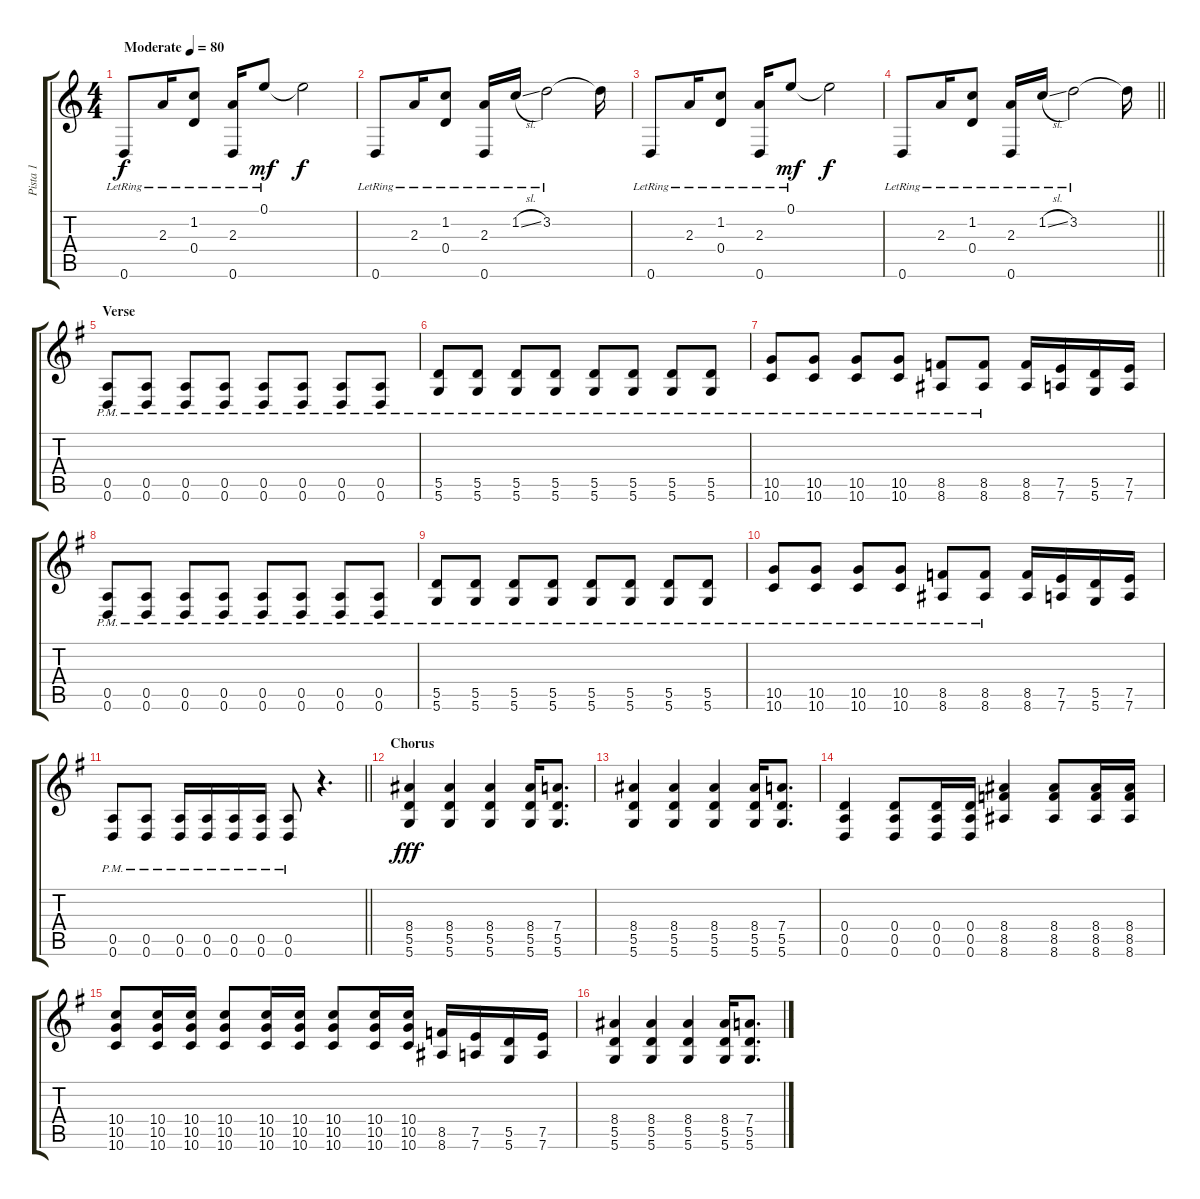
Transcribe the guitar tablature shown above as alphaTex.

\track ("Pista 1" "Pista 1") {instrument overdrivenguitar}
\staff {score tabs}
\tuning (E4 B3 G3 D3 A2 D2) {hide}
\ts (4 4)
\tempo (80 "Moderate")
\clef g2
\ks c
0.6{lr}.8{dy f instrument electricguitarclean} 2.3{lr}.16 (1.2{lr} 0.4{lr}).8 (2.3{lr} 0.6{lr}).16 0.1{lr}.8{dy mf} 0.1{t}.2{dy f} |
0.6{lr}.8 2.3{lr}.16 (1.2{lr} 0.4{lr}).8 (2.3{lr} 0.6{lr}).16 1.2{sl lr}.16 3.2{lr}.2 3.2{t}.16 |
0.6{lr}.8 2.3{lr}.16 (1.2{lr} 0.4{lr}).8 (2.3{lr} 0.6{lr}).16 0.1{lr}.8{dy mf} 0.1{t}.2{dy f} |
\barLineRight lightlight
0.6{lr}.8 2.3{lr}.16 (1.2{lr} 0.4{lr}).8 (2.3{lr} 0.6{lr}).16 1.2{sl lr}.16 3.2{lr}.2 3.2{t}.16 |
\section ("" "Verse")
\ks eminor
(0.5{pm} 0.6{pm}).8{volume 13 instrument overdrivenguitar} (0.5{pm} 0.6{pm}).8 (0.5{pm} 0.6{pm}).8 (0.5{pm} 0.6{pm}).8 (0.5{pm} 0.6{pm}).8 (0.5{pm} 0.6{pm}).8 (0.5{pm} 0.6{pm}).8 (0.5{pm} 0.6{pm}).8 |
(5.5{pm} 5.6{pm}).8 (5.5{pm} 5.6{pm}).8 (5.5{pm} 5.6{pm}).8 (5.5{pm} 5.6{pm}).8 (5.5{pm} 5.6{pm}).8 (5.5{pm} 5.6{pm}).8 (5.5{pm} 5.6{pm}).8 (5.5{pm} 5.6{pm}).8 |
(10.5{pm} 10.6{pm}).8 (10.5{pm} 10.6{pm}).8 (10.5{pm} 10.6{pm}).8 (10.5{pm} 10.6{pm}).8 (8.5{pm} 8.6{pm}).8 (8.5{pm} 8.6{pm}).8 (8.5 8.6).16 (7.5 7.6).16 (5.5 5.6).16 (7.5 7.6).16 |
(0.5{pm} 0.6{pm}).8 (0.5{pm} 0.6{pm}).8 (0.5{pm} 0.6{pm}).8 (0.5{pm} 0.6{pm}).8 (0.5{pm} 0.6{pm}).8 (0.5{pm} 0.6{pm}).8 (0.5{pm} 0.6{pm}).8 (0.5{pm} 0.6{pm}).8 |
(5.5{pm} 5.6{pm}).8 (5.5{pm} 5.6{pm}).8 (5.5{pm} 5.6{pm}).8 (5.5{pm} 5.6{pm}).8 (5.5{pm} 5.6{pm}).8 (5.5{pm} 5.6{pm}).8 (5.5{pm} 5.6{pm}).8 (5.5{pm} 5.6{pm}).8 |
(10.5{pm} 10.6{pm}).8 (10.5{pm} 10.6{pm}).8 (10.5{pm} 10.6{pm}).8 (10.5{pm} 10.6{pm}).8 (8.5{pm} 8.6{pm}).8 (8.5{pm} 8.6{pm}).8 (8.5 8.6).16 (7.5 7.6).16 (5.5 5.6).16 (7.5 7.6).16 |
\barLineRight lightlight
(0.5{pm} 0.6{pm}).8 (0.5{pm} 0.6{pm}).8 (0.5{pm} 0.6{pm}).16 (0.5{pm} 0.6{pm}).16 (0.5{pm} 0.6{pm}).16 (0.5{pm} 0.6{pm}).16 (0.5{pm} 0.6{pm}).8 r.4{d} |
\section ("" "Chorus")
(8.4 5.5 5.6).4{dy fff} (8.4 5.5 5.6).4 (8.4 5.5 5.6).4 (8.4 5.5 5.6).16 (7.4 5.5 5.6).8{d} |
(8.4 5.5 5.6).4 (8.4 5.5 5.6).4 (8.4 5.5 5.6).4 (8.4 5.5 5.6).16 (7.4 5.5 5.6).8{d} |
(0.4 0.5 0.6).4 (0.4 0.5 0.6).8 (0.4 0.5 0.6).16 (0.4 0.5 0.6).16 (8.4 8.5 8.6).4 (8.4 8.5 8.6).8 (8.4 8.5 8.6).16 (8.4 8.5 8.6).16 |
(10.4 10.5 10.6).8 (10.4 10.5 10.6).16 (10.4 10.5 10.6).16 (10.4 10.5 10.6).8 (10.4 10.5 10.6).16 (10.4 10.5 10.6).16 (10.4 10.5 10.6).8 (10.4 10.5 10.6).16 (10.4 10.5 10.6).16 (8.5 8.6).16 (7.5 7.6).16 (5.5 5.6).16 (7.5 7.6).16 |
(8.4 5.5 5.6).4 (8.4 5.5 5.6).4 (8.4 5.5 5.6).4 (8.4 5.5 5.6).16 (7.4 5.5 5.6).8{d}
